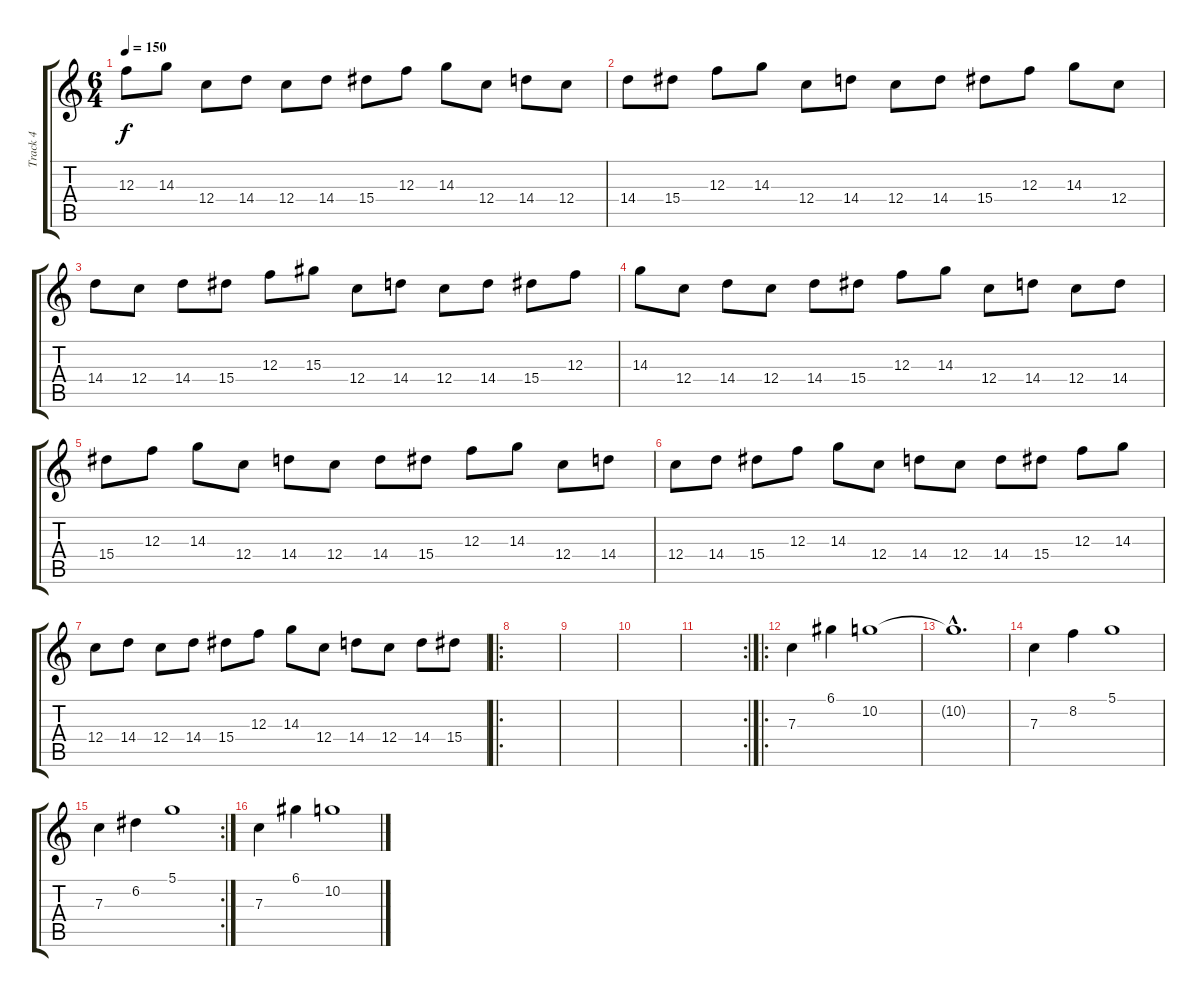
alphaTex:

\track ("Track 4" "Track 4") {instrument acousticguitarsteel}
\staff {score tabs}
\tuning (D4 A3 F3 C3 G2 C2) {hide}
\ts (6 4)
\tempo 150
\clef g2
\ks c
12.3.8{dy f} 14.3.8 12.4.8 14.4.8 12.4.8 14.4.8 15.4.8 12.3.8 14.3.8 12.4.8 14.4.8 12.4.8 |
14.4.8 15.4.8 12.3.8 14.3.8 12.4.8 14.4.8 12.4.8 14.4.8 15.4.8 12.3.8 14.3.8 12.4.8 |
14.4.8 12.4.8 14.4.8 15.4.8 12.3.8 15.3.8 12.4.8 14.4.8 12.4.8 14.4.8 15.4.8 12.3.8 |
14.3.8 12.4.8 14.4.8 12.4.8 14.4.8 15.4.8 12.3.8 14.3.8 12.4.8 14.4.8 12.4.8 14.4.8 |
15.4.8 12.3.8 14.3.8 12.4.8 14.4.8 12.4.8 14.4.8 15.4.8 12.3.8 14.3.8 12.4.8 14.4.8 |
12.4.8 14.4.8 15.4.8 12.3.8 14.3.8 12.4.8 14.4.8 12.4.8 14.4.8 15.4.8 12.3.8 14.3.8 |
12.4.8 14.4.8 12.4.8 14.4.8 15.4.8 12.3.8 14.3.8 12.4.8 14.4.8 12.4.8 14.4.8 15.4.8 |
\ro
|
|
|
\rc 2
|
\ro
7.3.4 6.1.4 10.2.1 |
10.2{hac t}.1{d} |
7.3.4 8.2.4 5.1.1 |
\rc 2
7.3.4 6.2.4 5.1.1 |
7.3.4 6.1.4 10.2.1
